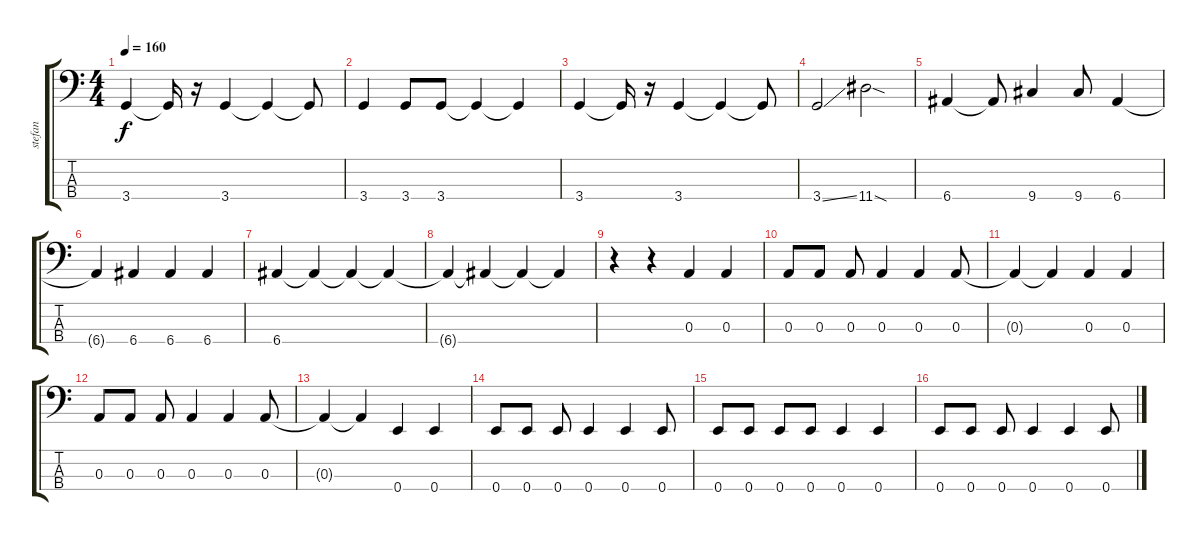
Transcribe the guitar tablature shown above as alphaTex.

\track ("stefan" "stefan") {instrument electricbassfinger}
\staff {score tabs}
\tuning (G2 D2 A1 E1) {hide}
\ts (4 4)
\tempo 160
\clef f4
\ks c
3.4.4{dy f} 3.4{t}.16 r.16 3.4.4 3.4{t}.4 3.4{t}.8 |
3.4.4 3.4.8 3.4.8 3.4{t}.4 3.4{t}.4 |
3.4.4 3.4{t}.16 r.16 3.4.4 3.4{t}.4 3.4{t}.8 |
3.4{ss}.2 11.4{sod}.2 |
6.4.4 6.4{t}.8 9.4.4 9.4.8 6.4.4 |
6.4{t}.4 6.4.4 6.4.4 6.4.4 |
6.4.4 6.4{t}.4 6.4{t}.4 6.4{t}.4 |
6.4{t}.4 6.4{t}.4 6.4{t}.4 6.4{t}.4 |
r.4 r.4 0.3.4 0.3.4 |
0.3.8 0.3.8 0.3.8 0.3.4 0.3.4 0.3.8 |
0.3{t}.4 0.3{t}.4 0.3.4 0.3.4 |
0.3.8 0.3.8 0.3.8 0.3.4 0.3.4 0.3.8 |
0.3{t}.4 0.3{t}.4 0.4.4 0.4.4 |
0.4.8 0.4.8 0.4.8 0.4.4 0.4.4 0.4.8 |
0.4.8 0.4.8 0.4.8 0.4.8 0.4.4 0.4.4 |
0.4.8 0.4.8 0.4.8 0.4.4 0.4.4 0.4.8
